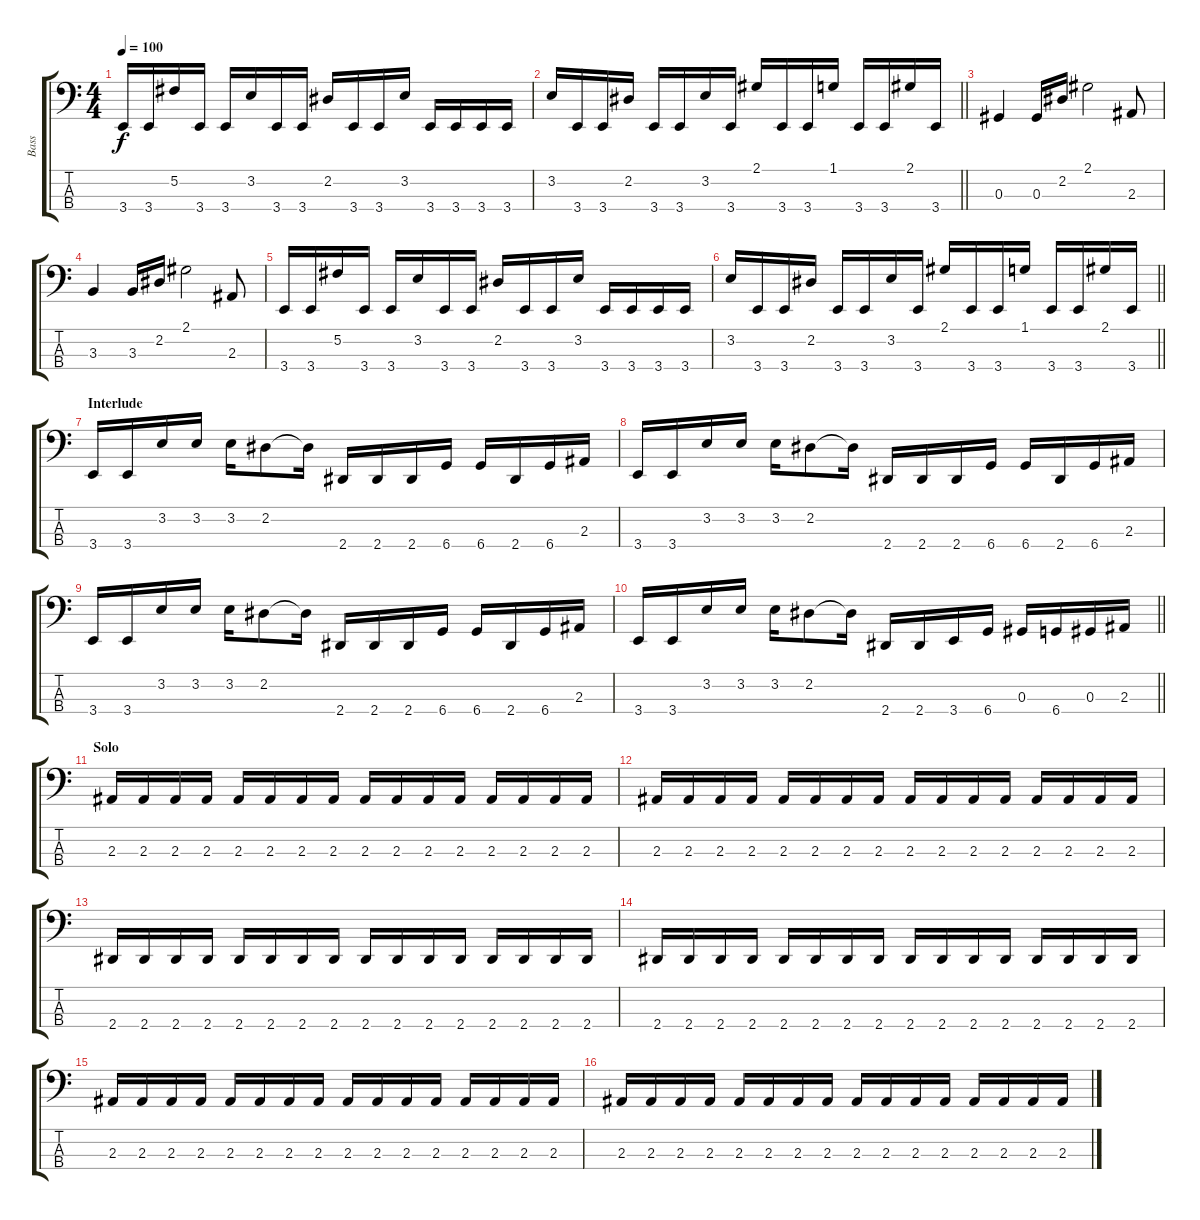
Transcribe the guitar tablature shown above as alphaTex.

\track ("Bass" "Bass") {instrument electricbassfinger}
\staff {score tabs}
\tuning (Gb2 Db2 Ab1 Db1) {hide}
\ts (4 4)
\tempo 100
\clef f4
\ks c
3.4.16{dy f} 3.4.16 5.2.16 3.4.16 3.4.16 3.2.16 3.4.16 3.4.16 2.2.16 3.4.16 3.4.16 3.2.16 3.4.16 3.4.16 3.4.16 3.4.16 |
\barLineRight lightlight
3.2.16 3.4.16 3.4.16 2.2.16 3.4.16 3.4.16 3.2.16 3.4.16 2.1.16 3.4.16 3.4.16 1.1.16 3.4.16 3.4.16 2.1.16 3.4.16 |
0.3.4 0.3.16 2.2.16 2.1.2 2.3.8 |
3.3.4 3.3.16 2.2.16 2.1.2 2.3.8 |
3.4.16 3.4.16 5.2.16 3.4.16 3.4.16 3.2.16 3.4.16 3.4.16 2.2.16 3.4.16 3.4.16 3.2.16 3.4.16 3.4.16 3.4.16 3.4.16 |
\barLineRight lightlight
3.2.16 3.4.16 3.4.16 2.2.16 3.4.16 3.4.16 3.2.16 3.4.16 2.1.16 3.4.16 3.4.16 1.1.16 3.4.16 3.4.16 2.1.16 3.4.16 |
\section ("" "Interlude")
3.4.16 3.4.16 3.2.16 3.2.16 3.2.16 2.2.8 2.2{t}.16 2.4.16 2.4.16 2.4.16 6.4.16 6.4.16 2.4.16 6.4.16 2.3.16 |
3.4.16 3.4.16 3.2.16 3.2.16 3.2.16 2.2.8 2.2{t}.16 2.4.16 2.4.16 2.4.16 6.4.16 6.4.16 2.4.16 6.4.16 2.3.16 |
3.4.16 3.4.16 3.2.16 3.2.16 3.2.16 2.2.8 2.2{t}.16 2.4.16 2.4.16 2.4.16 6.4.16 6.4.16 2.4.16 6.4.16 2.3.16 |
\barLineRight lightlight
3.4.16 3.4.16 3.2.16 3.2.16 3.2.16 2.2.8 2.2{t}.16 2.4.16 2.4.16 3.4.16 6.4.16 0.3.16 6.4.16 0.3.16 2.3.16 |
\section ("" "Solo")
2.3.16 2.3.16 2.3.16 2.3.16 2.3.16 2.3.16 2.3.16 2.3.16 2.3.16 2.3.16 2.3.16 2.3.16 2.3.16 2.3.16 2.3.16 2.3.16 |
2.3.16 2.3.16 2.3.16 2.3.16 2.3.16 2.3.16 2.3.16 2.3.16 2.3.16 2.3.16 2.3.16 2.3.16 2.3.16 2.3.16 2.3.16 2.3.16 |
2.4.16 2.4.16 2.4.16 2.4.16 2.4.16 2.4.16 2.4.16 2.4.16 2.4.16 2.4.16 2.4.16 2.4.16 2.4.16 2.4.16 2.4.16 2.4.16 |
2.4.16 2.4.16 2.4.16 2.4.16 2.4.16 2.4.16 2.4.16 2.4.16 2.4.16 2.4.16 2.4.16 2.4.16 2.4.16 2.4.16 2.4.16 2.4.16 |
2.3.16 2.3.16 2.3.16 2.3.16 2.3.16 2.3.16 2.3.16 2.3.16 2.3.16 2.3.16 2.3.16 2.3.16 2.3.16 2.3.16 2.3.16 2.3.16 |
2.3.16 2.3.16 2.3.16 2.3.16 2.3.16 2.3.16 2.3.16 2.3.16 2.3.16 2.3.16 2.3.16 2.3.16 2.3.16 2.3.16 2.3.16 2.3.16
